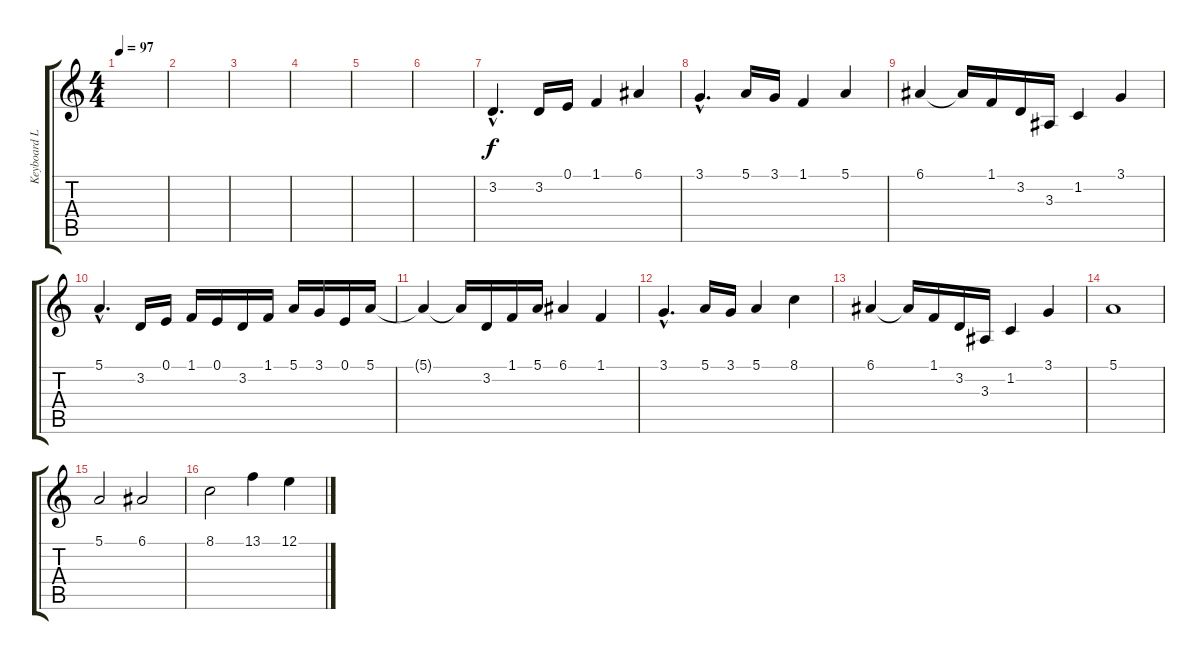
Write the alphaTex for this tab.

\track ("Keyboard L" "Keyboard L") {instrument churchorgan}
\staff {score tabs}
\tuning (E4 B3 G3 D3 A2 E2) {hide}
\ts (4 4)
\tempo 97
\clef g2
\ks c
|
|
|
|
|
|
3.2{hac}.4{d} 3.2.16 0.1.16 1.1.4 6.1.4 |
3.1{hac}.4{d} 5.1.16 3.1.16 1.1.4 5.1.4 |
6.1.4 6.1{t}.16 1.1.16 3.2.16 3.3.16 1.2.4 3.1.4 |
5.1{hac}.4{d} 3.2.16 0.1.16 1.1.16 0.1.16 3.2.16 1.1.16 5.1.16 3.1.16 0.1.16 5.1.16 |
5.1{t}.4 5.1{t}.16 3.2.16 1.1.16 5.1.16 6.1.4 1.1.4 |
3.1{hac}.4{d} 5.1.16 3.1.16 5.1.4 8.1.4 |
6.1.4 6.1{t}.16 1.1.16 3.2.16 3.3.16 1.2.4 3.1.4 |
5.1.1 |
5.1.2 6.1.2 |
8.1.2 13.1.4 12.1.4
